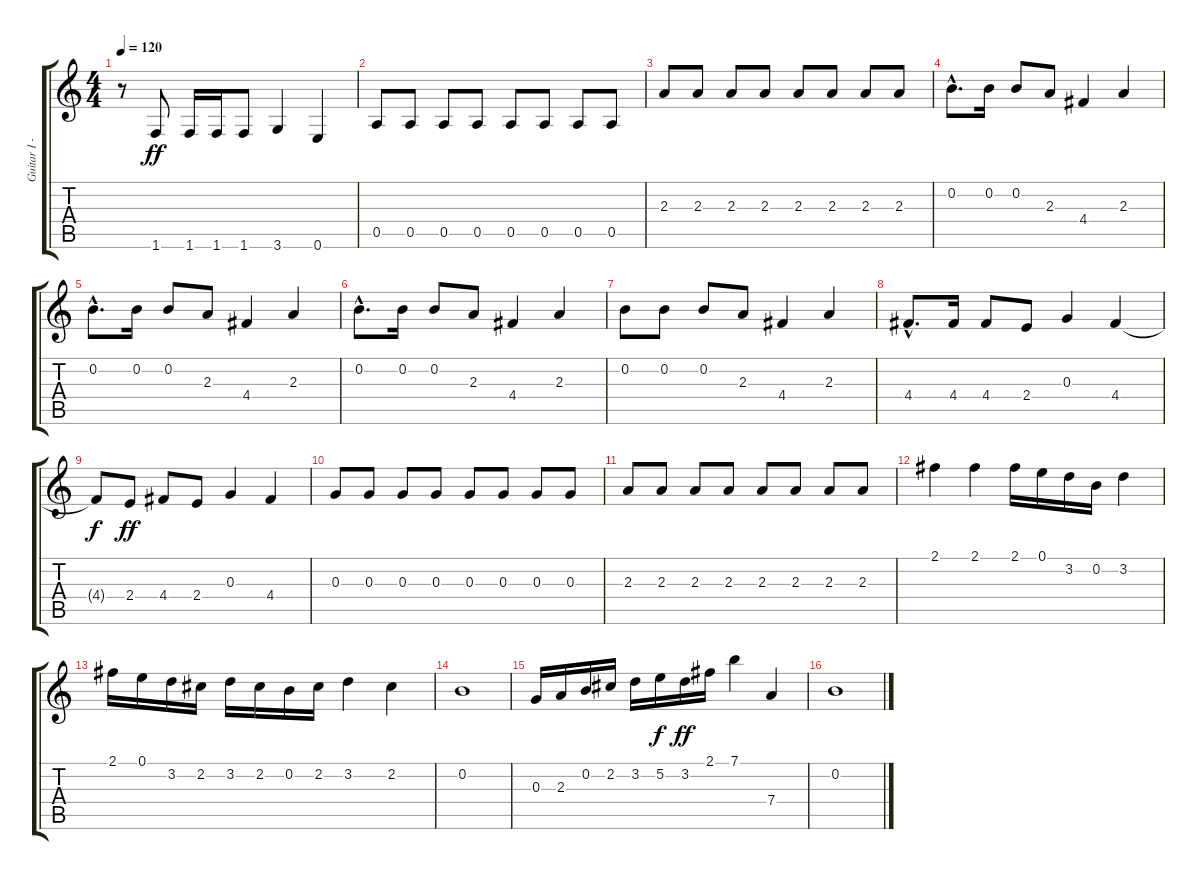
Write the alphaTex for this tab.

\track ("Guitar I - Grag Hetson" "Guitar I -") {instrument distortionguitar}
\staff {score tabs}
\tuning (E4 B3 G3 D3 A2 E2) {hide}
\ts (4 4)
\tempo 120
\clef g2
\ks c
r.8{dy ff} 1.6.8 1.6.16 1.6.16 1.6.8 3.6.4 0.6.4 |
0.5.8 0.5.8 0.5.8 0.5.8 0.5.8 0.5.8 0.5.8 0.5.8 |
2.3.8 2.3.8 2.3.8 2.3.8 2.3.8 2.3.8 2.3.8 2.3.8 |
0.2{hac}.8{d} 0.2.16 0.2.8 2.3.8 4.4.4 2.3.4 |
0.2{hac}.8{d} 0.2.16 0.2.8 2.3.8 4.4.4 2.3.4 |
0.2{hac}.8{d} 0.2.16 0.2.8 2.3.8 4.4.4 2.3.4 |
0.2.8 0.2.8 0.2.8 2.3.8 4.4.4 2.3.4 |
4.4{hac}.8{d} 4.4.16 4.4.8 2.4.8 0.3.4 4.4.4 |
4.4{t}.8{dy f} 2.4.8{dy ff} 4.4.8 2.4.8 0.3.4 4.4.4 |
0.3.8 0.3.8 0.3.8 0.3.8 0.3.8 0.3.8 0.3.8 0.3.8 |
2.3.8 2.3.8 2.3.8 2.3.8 2.3.8 2.3.8 2.3.8 2.3.8 |
2.1.4 2.1.4 2.1.16 0.1.16 3.2.16 0.2.16 3.2.4 |
2.1.16 0.1.16 3.2.16 2.2.16 3.2.16 2.2.16 0.2.16 2.2.16 3.2.4 2.2.4 |
0.2.1 |
0.3.16 2.3.16 0.2.16 2.2.16 3.2.16 5.2.16{dy f} 3.2.16{dy ff} 2.1.16 7.1.4 7.4.4 |
0.2.1
